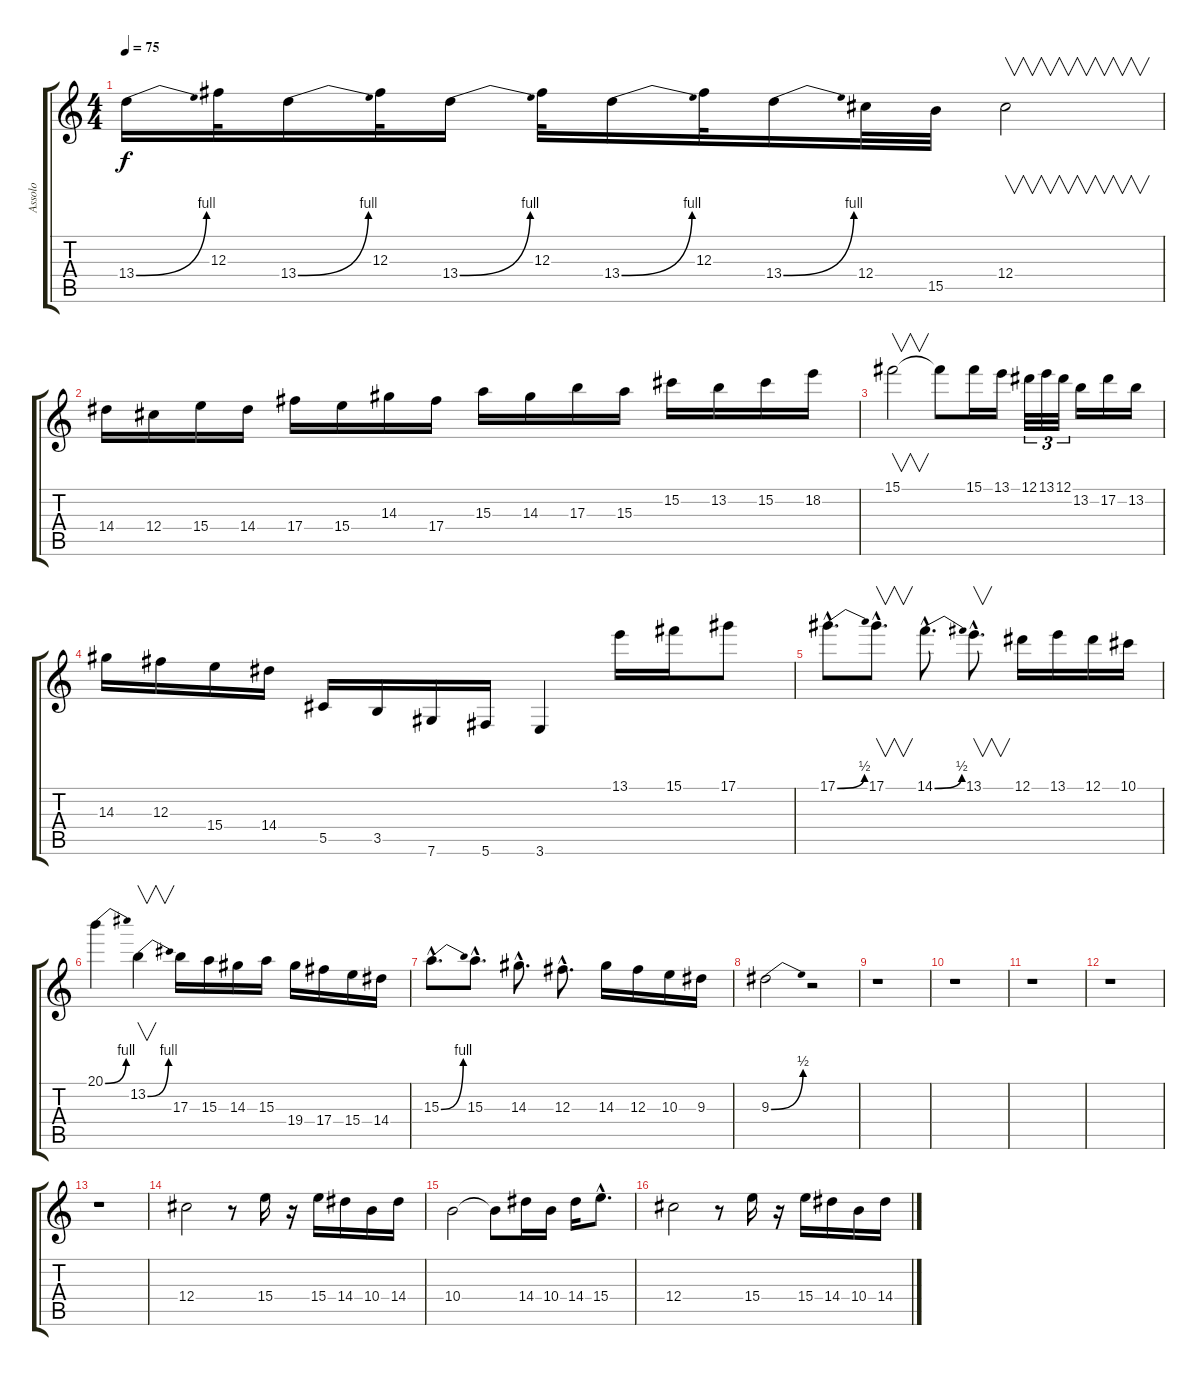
\track ("Assolo" "Assolo") {instrument distortionguitar}
\staff {score tabs}
\tuning (Eb4 Bb3 Gb3 Db3 Ab2 Db2) {hide}
\ts (4 4)
\tempo 75
\clef g2
\ks c
13.4{be (bend 0 0 60 4)}.16{dy f} 12.3.32 13.4{be (bend 0 0 60 4)}.16 12.3.32 13.4{be (bend 0 0 60 4)}.16 12.3.32 13.4{be (bend 0 0 60 4)}.16 12.3.32 13.4{be (bend 0 0 60 4)}.16 12.4.32 15.5.32 12.4.2{v} |
14.4.16 12.4.16 15.4.16 14.4.16 17.4.16 15.4.16 14.3.16 17.4.16 15.3.16 14.3.16 17.3.16 15.3.16 15.2.16 13.2.16 15.2.16 18.2.16 |
15.1.2{v} 15.1{t}.8 15.1.16 13.1.16 12.1.32{tu (3 2)} 13.1.32{tu (3 2)} 12.1.32{tu (3 2)} 13.2.16 17.2.16 13.2.16 |
14.3.16 12.3.16 15.4.16 14.4.16 5.5.16 3.5.16 7.6.16 5.6.16 3.6.4 13.1.16 15.1.16 17.1.8 |
17.1{be (bend 0 0 60 2) hac}.8{d} 17.1{hac}.8{v d} 14.1{be (bend 0 0 60 2) hac}.8{d} 13.1{hac}.8{v d} 12.1.16 13.1.16 12.1.16 10.1.16 |
20.1{be (bend 0 0 60 4)}.4 13.2{be (bend 0 0 60 4)}.4{v} 17.3.16 15.3.16 14.3.16 15.3.16 19.4.16 17.4.16 15.4.16 14.4.16 |
15.3{be (bend 0 0 60 4) hac}.8{d} 15.3{hac}.8{d} 14.3{hac}.8{d} 12.3{hac}.8{d} 14.3.16 12.3.16 10.3.16 9.3.16 |
9.3{be (bend 0 0 60 2)}.2 r.2 |
r.1 |
r.1 |
r.1 |
r.1 |
r.1 |
12.4.2 r.8 15.4.16 r.16 15.4.16 14.4.16 10.4.16 14.4.16 |
10.4.2 10.4{t}.8 14.4.16 10.4.16 14.4.16 15.4{hac}.8{d} |
12.4.2 r.8 15.4.16 r.16 15.4.16 14.4.16 10.4.16 14.4.16
